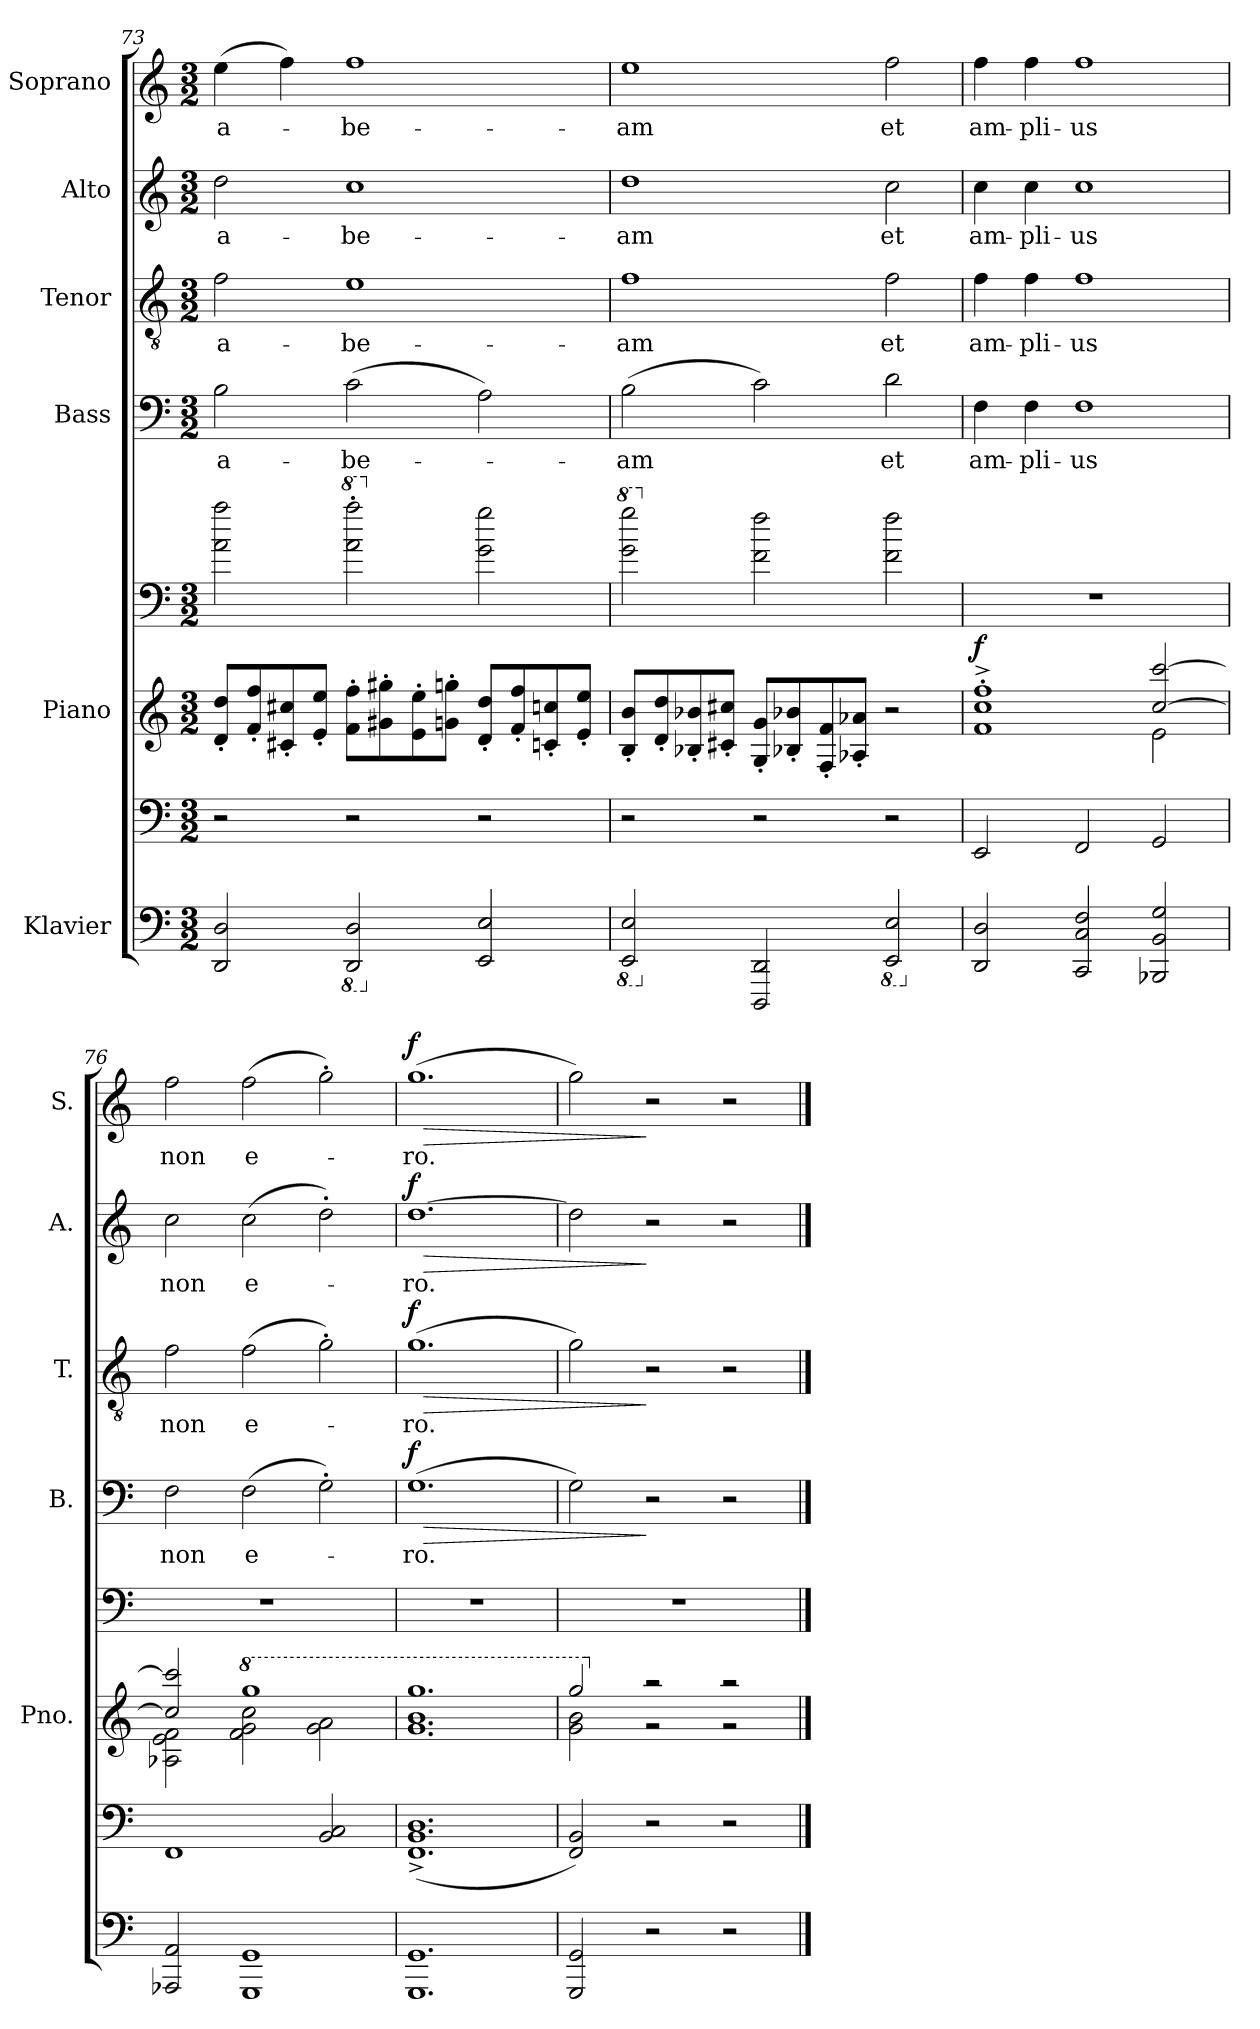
**kern	**kern	**kern	**kern	**dynam	**kern	**text	**dynam	**kern	**text	**dynam	**kern	**text	**dynam	**kern	**text	**dynam
*part6	*part6	*part5	*part5	*part5	*part4	*part4	*part4	*part3	*part3	*part3	*part2	*part2	*part2	*part1	*part1	*part1
*staff8	*staff7	*staff6	*staff5	*staff5/6	*staff4	*staff4	*staff4	*staff3	*staff3	*staff3	*staff2	*staff2	*staff2	*staff1	*staff1	*staff1
*I"Klavier	*	*I"Piano	*	*	*I"Bass	*	*	*I"Tenor	*	*	*I"Alto	*	*	*I"Soprano	*	*
*	*	*I'Pno.	*	*	*I'B.	*	*	*I'T.	*	*	*I'A.	*	*	*I'S.	*	*
*clefF4	*clefF4	*clefG2	*clefF4	*	*clefF4	*	*	*clefGv2	*	*	*clefG2	*	*	*clefG2	*	*
*k[]	*k[]	*k[]	*k[]	*	*k[]	*	*	*k[]	*	*	*k[]	*	*	*k[]	*	*
*M3/2	*M3/2	*M3/2	*M3/2	*	*M3/2	*	*	*M3/2	*	*	*M3/2	*	*	*M3/2	*	*
=73	=73	=73	=73	=73	=73	=73	=73	=73	=73	=73	=73	=73	=73	=73	=73	=73
!	!	!	!	!	!	!LO:LY:b	!	!	!LO:LY:b	!	!	!LO:LY:b	!	!	!LO:LY:b	!
2DD/ 2D/	2r	8d/' 8dd/'L	2a\ 2aa\	.	2B\	a-	.	2f\	a-	.	2dd\	a-	.	(>4ee\	a-	.
.	.	8f/' 8ff/'	.	.	.	.	.	.	.	.	.	.	.	.	.	.
.	.	8c#X/' 8cc#X/'	.	.	.	.	.	.	.	.	.	.	.	4ff\)	.	.
.	.	8e/' 8ee/'J	.	.	.	.	.	.	.	.	.	.	.	.	.	.
*8ba	*	*	*	*	*	*	*	*	*	*	*	*	*	*	*	*
*	*	*	*8va	*	*	*	*	*	*	*	*	*	*	*	*	*
!	!	!	!	!	!	!LO:LY:b	!	!	!LO:LY:b	!	!	!LO:LY:b	!	!	!LO:LY:b	!
2DDD/ 2DD/	2r	8f\' 8ff\'L	2aa\' 2aaa\'	.	(>2c\	-be-	.	1e	-be-	.	1cc	-be-	.	1ff	-be-	.
.	.	8g#X\' 8gg#X\'	.	.	.	.	.	.	.	.	.	.	.	.	.	.
.	.	8e\' 8ee\'	.	.	.	.	.	.	.	.	.	.	.	.	.	.
.	.	8gn\' 8ggn\'J	.	.	.	.	.	.	.	.	.	.	.	.	.	.
*X8ba	*	*	*	*	*	*	*	*	*	*	*	*	*	*	*	*
*	*	*	*X8va	*	*	*	*	*	*	*	*	*	*	*	*	*
2EE/ 2E/	2r	8d/' 8dd/'L	2g\ 2gg\	.	2A\)	.	.	.	.	.	.	.	.	.	.	.
.	.	8f/' 8ff/'	.	.	.	.	.	.	.	.	.	.	.	.	.	.
.	.	8cn/' 8ccn/'	.	.	.	.	.	.	.	.	.	.	.	.	.	.
.	.	8e/' 8ee/'J	.	.	.	.	.	.	.	.	.	.	.	.	.	.
=74	=74	=74	=74	=74	=74	=74	=74	=74	=74	=74	=74	=74	=74	=74	=74	=74
*8ba	*	*	*	*	*	*	*	*	*	*	*	*	*	*	*	*
*	*	*	*8va	*	*	*	*	*	*	*	*	*	*	*	*	*
!	!	!	!	!	!	!LO:LY:b	!	!	!LO:LY:b	!	!	!LO:LY:b	!	!	!LO:LY:b	!
2EEE/ 2EE/	2r	8B/' 8b/'L	2gg\ 2ggg\	.	(>2B\	-am	.	1f	-am	.	1dd	-am	.	1ee	-am	.
.	.	8d/' 8dd/'	.	.	.	.	.	.	.	.	.	.	.	.	.	.
.	.	8B-X/' 8b-X/'	.	.	.	.	.	.	.	.	.	.	.	.	.	.
.	.	8c#X/' 8cc#X/'J	.	.	.	.	.	.	.	.	.	.	.	.	.	.
*X8ba	*	*	*	*	*	*	*	*	*	*	*	*	*	*	*	*
*	*	*	*X8va	*	*	*	*	*	*	*	*	*	*	*	*	*
2DDD/ 2DD/	2r	8G/' 8g/'L	2f\ 2ff\	.	2c\)	.	.	.	.	.	.	.	.	.	.	.
.	.	8B-X/' 8b-X/'	.	.	.	.	.	.	.	.	.	.	.	.	.	.
.	.	8F/' 8f/'	.	.	.	.	.	.	.	.	.	.	.	.	.	.
.	.	8A-X/' 8a-X/'J	.	.	.	.	.	.	.	.	.	.	.	.	.	.
*8ba	*	*	*	*	*	*	*	*	*	*	*	*	*	*	*	*
*	*	*	*8va	*	*	*	*	*	*	*	*	*	*	*	*	*
!	!	!	!	!	!	!LO:LY:b	!	!	!LO:LY:b	!	!	!LO:LY:b	!	!	!LO:LY:b	!
2EEE/ 2EE/	2r	2r	2ff\ 2fff\	.	2d\	et	.	2f\	et	.	2cc\	et	.	2ff\	et	.
=75	=75	=75	=75	=75	=75	=75	=75	=75	=75	=75	=75	=75	=75	=75	=75	=75
*X8ba	*	*	*	*	*	*	*	*	*	*	*	*	*	*	*	*
*	*	*^	*	*	*	*	*	*	*	*	*	*	*	*	*	*
*	*	*	*	*X8va	*	*	*	*	*	*	*	*	*	*	*	*	*
!	!	!	!	!	!LO:DY:a=2	!	!LO:LY:b	!	!	!LO:LY:b	!	!	!LO:LY:b	!	!	!LO:LY:b	!
2DD/ 2D/	2EE/	1f'^ 1cc'^ 1ff'^	1ryy	1.r	f	4F\	am-	.	4f\	am-	.	4cc\	am-	.	4ff\	am-	.
!	!	!	!	!	!	!	!LO:LY:b	!	!	!LO:LY:b	!	!	!LO:LY:b	!	!	!LO:LY:b	!
.	.	.	.	.	.	4F\	-pli-	.	4f\	-pli-	.	4cc\	-pli-	.	4ff\	-pli-	.
!	!	!	!	!	!	!	!LO:LY:b	!	!	!LO:LY:b	!	!	!LO:LY:b	!	!	!LO:LY:b	!
2CC/ 2C/ 2F/	2FF/	.	.	.	.	1F	-us	.	1f	-us	.	1cc	-us	.	1ff	-us	.
2BBB-X/ 2BB/ 2G/	2GG/	[2cc/ [2ccc/	2e\	.	.	.	.	.	.	.	.	.	.	.	.	.	.
=76	=76	=76	=76	=76	=76	=76	=76	=76	=76	=76	=76	=76	=76	=76	=76	=76	=76
!	!	!	!	!	!	!	!LO:LY:b	!	!	!LO:LY:b	!	!	!LO:LY:b	!	!	!LO:LY:b	!
2AAA-X/ 2AA/	1FF	2cc/] 2ccc/]	2A-X\ 2e\ 2f\	1.r	.	2F\	non	.	2f\	non	.	2cc\	non	.	2ff\	non	.
*	*	*8va	*	*	*	*	*	*	*	*	*	*	*	*	*	*	*
!	!	!	!	!	!	!	!LO:LY:b	!	!	!LO:LY:b	!	!	!LO:LY:b	!	!	!LO:LY:b	!
1GGG 1GG	.	1ggg	2ff\ 2gg\ 2ccc\	.	.	(>2F\	e-	.	(>2f\	e-	.	(>2cc\	e-	.	(>2ff\	e-	.
.	2BB/ 2C/	.	2gg\ 2aa\	.	.	2G'\)	.	.	2g'\)	.	.	2dd'\)	.	.	2gg'\)	.	.
=77	=77	=77	=77	=77	=77	=77	=77	=77	=77	=77	=77	=77	=77	=77	=77	=77	=77
!	!	!	!	!	!	!	!LO:LY:b	!LO:HP:b	!	!LO:LY:b	!LO:HP:b	!	!LO:LY:b	!LO:HP:b	!	!LO:LY:b	!LO:HP:b
!	!	!	!	!	!	!	!	!LO:DY:n=1:b	!	!	!LO:DY:n=1:b	!	!	!LO:DY:n=1:b	!	!	!LO:DY:n=1:b
1.GGG 1.GG	(<1.FF^ 1.BB^ 1.D^	1.ggg	1.gg 1.bb	1.r	.	(>1.G	-ro.	> f	(>1.g	-ro.	> f	[1.dd	-ro.	> f	(>1.gg	-ro.	> f
=78	=78	=78	=78	=78	=78	=78	=78	=78	=78	=78	=78	=78	=78	=78	=78	=78	=78
2GGG/ 2GG/	2FF/ 2BB/)	2ggg/	2gg\ 2bb\	1.r	.	2G\)	.	.	2g\)	.	.	2dd\]	.	.	2gg\)	.	.
*	*	*X8va	*	*	*	*	*	*	*	*	*	*	*	*	*	*	*
2r	2r	2r	2r	.	.	2r	.	]	2r	.	]	2r	.	]	2r	.	]
2r	2r	2r	2r	.	.	2r	.	.	2r	.	.	2r	.	.	2r	.	.
*	*	*v	*v	*	*	*	*	*	*	*	*	*	*	*	*	*	*
==	==	==	==	==	==	==	==	==	==	==	==	==	==	==	==	==
*-	*-	*-	*-	*-	*-	*-	*-	*-	*-	*-	*-	*-	*-	*-	*-	*-
